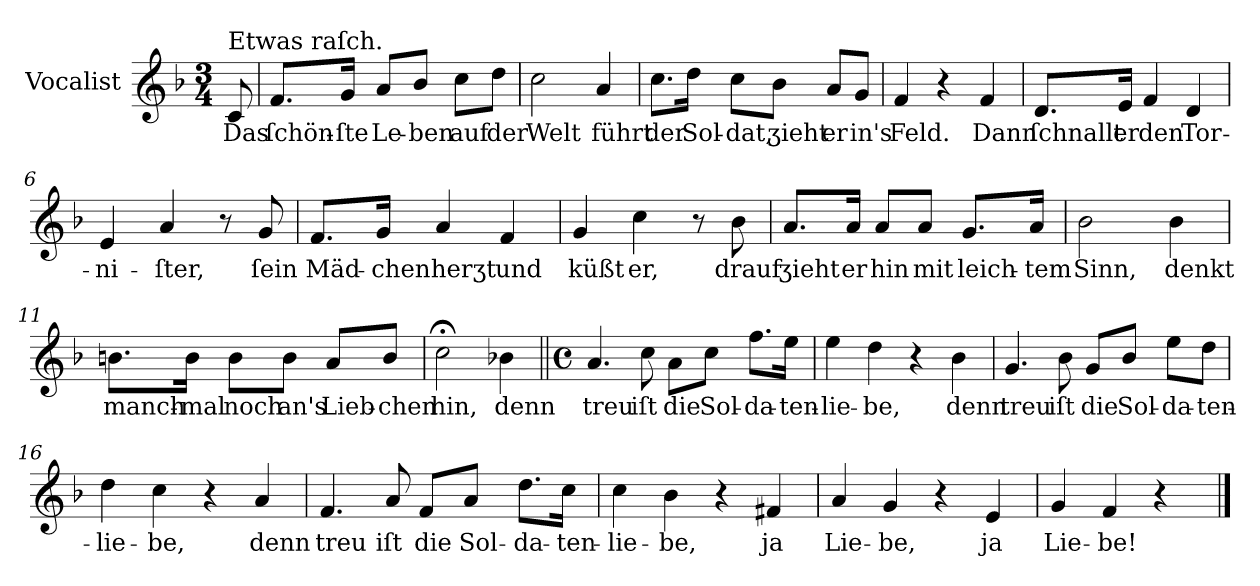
**kern	**text
*part1	*part1
*staff1	*staff1
*I"Vocalist	*
*clefG2	*
*k[b-]	*
*F:	*
*M3/4	*
=	=
!LO:TX:a:t=Etwas raſch.	!
8c	Das
=1	=1
8.f/L	ſchön-
16g/Jk	-ſte
8a/L	Le-
8b-/J	-ben
8cc\L	auf
8dd\J	der
=2	=2
2cc	Welt
4a	führt
=3	=3
8.cc\L	der
16dd\Jk	Sol-
8cc\L	-dat,
8b-\J	ʒieht
8a/L	er
8g/J	in's
=4	=4
4f	Feld.
4r	.
4f	Dann
=5	=5
8.d/L	ſchnallt
16e/Jk	er
4f	den
4d	Tor-
=6	=6
4e	-ni-
4a	-ſter,
8r	.
8g	ſein
=7	=7
8.f/L	Mäd-
16g/Jk	-chen
4a	herʒt
4f	und
=8	=8
4g	küßt
4cc	er,
8r	.
8b-	drauf
=9	=9
8.a/L	ʒieht
16a/Jk	er
8a/L	hin
8a/J	mit
8.g/L	leich-
16a/Jk	-tem
=10	=10
2b-	Sinn,
4b-	denkt
=11	=11
8.bn\L	manch-
16b\Jk	-mal
8b\L	noch
8b\J	an's
8a/L	Lieb-
8b/J	-chen
=12	=12
2cc;<	hin,
4b-X	denn
=13||	=13||
*M4/4	*
*met(c)	*
4.a	treu
8cc	iſt
8a\L	die
8cc\J	Sol-
8.ff\L	-da-
16ee\Jk	-ten-
=14	=14
4ee	-lie-
4dd	-be,
4r	.
4b-	denn
=15	=15
4.g	treu
8b-	iſt
8g/L	die
8b-/J	Sol-
8ee\L	-da-
8dd\J	-ten-
=16	=16
4dd	-lie-
4cc	-be,
4r	.
4a	denn
=17	=17
4.f	treu
8a	iſt
8f/L	die
8a/J	Sol-
8.dd\L	-da-
16cc\Jk	-ten-
=18	=18
4cc	-lie-
4b-	-be,
4r	.
4f#X	ja
=19	=19
4a	Lie-
4g	-be,
4r	.
4e	ja
=20	=20
4g	Lie-
4f	-be!
!LO:N:vis=4	!
4.r	.
==	==
*-	*-
